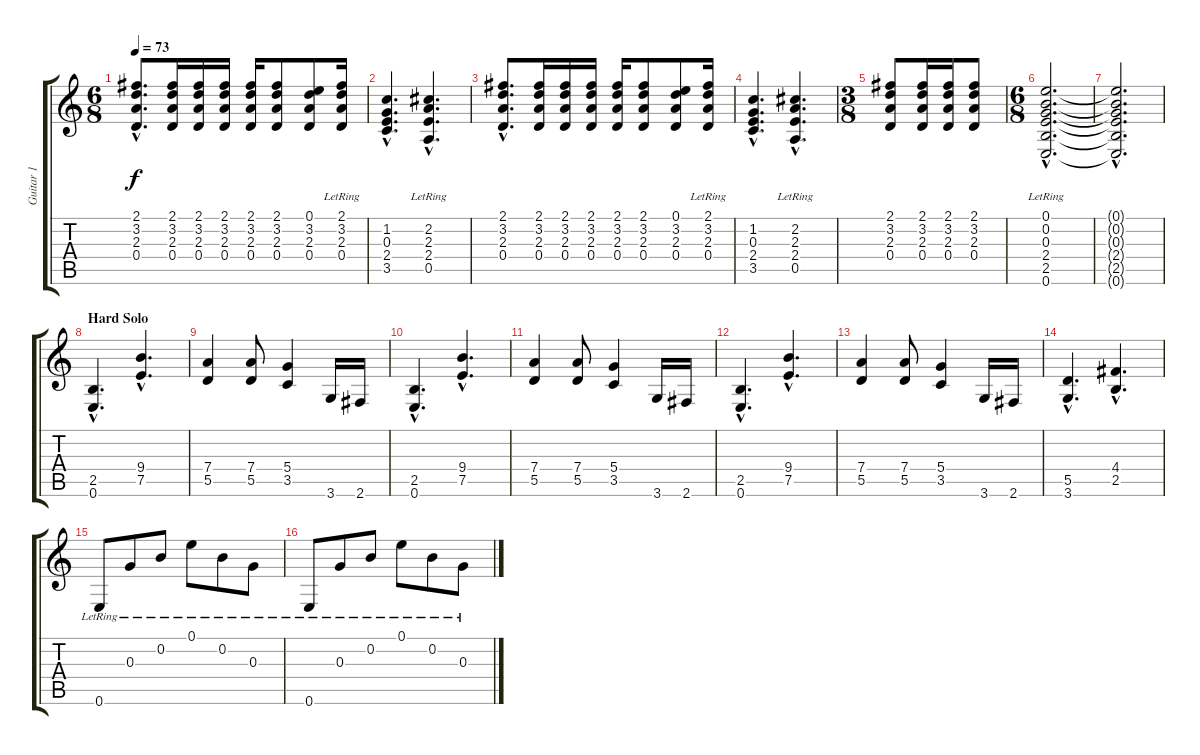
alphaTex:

\track ("Guitar 1" "Guitar 1") {instrument electricguitarclean}
\staff {score tabs}
\tuning (E4 B3 G3 D3 A2 E2) {hide}
\ts (6 8)
\tempo 73
\clef g2
\ks c
(2.1{hac} 3.2{hac} 2.3{hac} 0.4{hac}).8{d dy f} (2.1 3.2 2.3 0.4).16 (2.1 3.2 2.3 0.4).16 (2.1 3.2 2.3 0.4).16 (2.1 3.2 2.3 0.4).16 (2.1 3.2 2.3 0.4).8 (0.1 3.2 2.3 0.4).8 (2.1{lr} 3.2 2.3 0.4).16 |
(1.2{hac} 0.3{hac} 2.4{hac} 3.5{hac}).4{d} (2.2{hac} 2.3{hac} 2.4{hac} 0.5{hac lr}).4{d} |
(2.1{hac} 3.2{hac} 2.3{hac} 0.4{hac}).8{d} (2.1 3.2 2.3 0.4).16 (2.1 3.2 2.3 0.4).16 (2.1 3.2 2.3 0.4).16 (2.1 3.2 2.3 0.4).16 (2.1 3.2 2.3 0.4).8 (0.1 3.2 2.3 0.4).8 (2.1{lr} 3.2 2.3 0.4).16 |
(1.2{hac} 0.3{hac} 2.4{hac} 3.5{hac}).4{d} (2.2{hac} 2.3{hac} 2.4{hac} 0.5{hac lr}).4{d} |
\ts (3 8)
(2.1 3.2 2.3 0.4).8 (2.1 3.2 2.3 0.4).16 (2.1 3.2 2.3 0.4).16 (2.1 3.2 2.3 0.4).8 |
\ts (6 8)
(0.1{hac lr} 0.2{hac lr} 0.3{hac} 2.4{hac lr} 2.5{hac lr} 0.6{hac lr}).2{d} |
(0.1{hac t} 0.2{hac t} 0.3{hac t} 2.4{hac t} 2.5{hac t} 0.6{hac t}).2{d} |
\section ("" "Hard Solo")
(2.5{hac} 0.6{hac}).4{d} (9.4{hac} 7.5{hac}).4{d} |
(7.4 5.5).4 (7.4 5.5).8 (5.4 3.5).4 3.6.16 2.6.16 |
(2.5{hac} 0.6{hac}).4{d} (9.4{hac} 7.5{hac}).4{d} |
(7.4 5.5).4 (7.4 5.5).8 (5.4 3.5).4 3.6.16 2.6.16 |
(2.5{hac} 0.6{hac}).4{d} (9.4{hac} 7.5{hac}).4{d} |
(7.4 5.5).4 (7.4 5.5).8 (5.4 3.5).4 3.6.16 2.6.16 |
(5.5{hac} 3.6{hac}).4{d} (4.4{hac} 2.5{hac}).4{d} |
0.6{lr}.8{instrument electricguitarclean} 0.3{lr}.8 0.2{lr}.8 0.1{lr}.8 0.2{lr}.8 0.3{lr}.8 |
0.6{lr}.8 0.3{lr}.8 0.2{lr}.8 0.1{lr}.8 0.2{lr}.8 0.3{lr}.8
